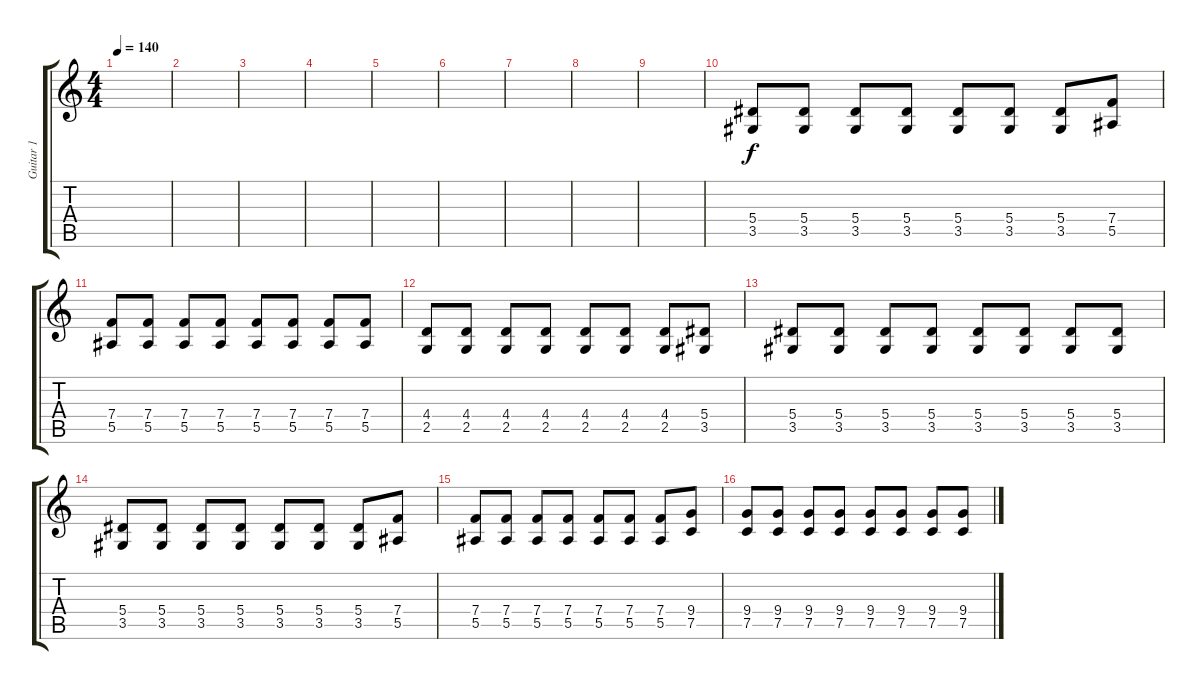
\track ("Guitar 1" "Guitar 1") {instrument acousticguitarsteel}
\staff {score tabs}
\tuning (C4 G3 Eb3 Bb2 F2 C2) {hide}
\ts (4 4)
\tempo 140
\clef g2
\ks c
|
|
|
|
|
|
|
|
|
(5.4 3.5).8{volume 16 instrument distortionguitar} (5.4 3.5).8 (5.4 3.5).8 (5.4 3.5).8 (5.4 3.5).8 (5.4 3.5).8 (5.4 3.5).8 (7.4 5.5).8 |
(7.4 5.5).8 (7.4 5.5).8 (7.4 5.5).8 (7.4 5.5).8 (7.4 5.5).8 (7.4 5.5).8 (7.4 5.5).8 (7.4 5.5).8 |
(4.4 2.5).8 (4.4 2.5).8 (4.4 2.5).8 (4.4 2.5).8 (4.4 2.5).8 (4.4 2.5).8 (4.4 2.5).8 (5.4 3.5).8 |
(5.4 3.5).8 (5.4 3.5).8 (5.4 3.5).8 (5.4 3.5).8 (5.4 3.5).8 (5.4 3.5).8 (5.4 3.5).8 (5.4 3.5).8 |
(5.4 3.5).8 (5.4 3.5).8 (5.4 3.5).8 (5.4 3.5).8 (5.4 3.5).8 (5.4 3.5).8 (5.4 3.5).8 (7.4 5.5).8 |
(7.4 5.5).8 (7.4 5.5).8 (7.4 5.5).8 (7.4 5.5).8 (7.4 5.5).8 (7.4 5.5).8 (7.4 5.5).8 (9.4 7.5).8 |
(9.4 7.5).8 (9.4 7.5).8 (9.4 7.5).8 (9.4 7.5).8 (9.4 7.5).8 (9.4 7.5).8 (9.4 7.5).8 (9.4 7.5).8
